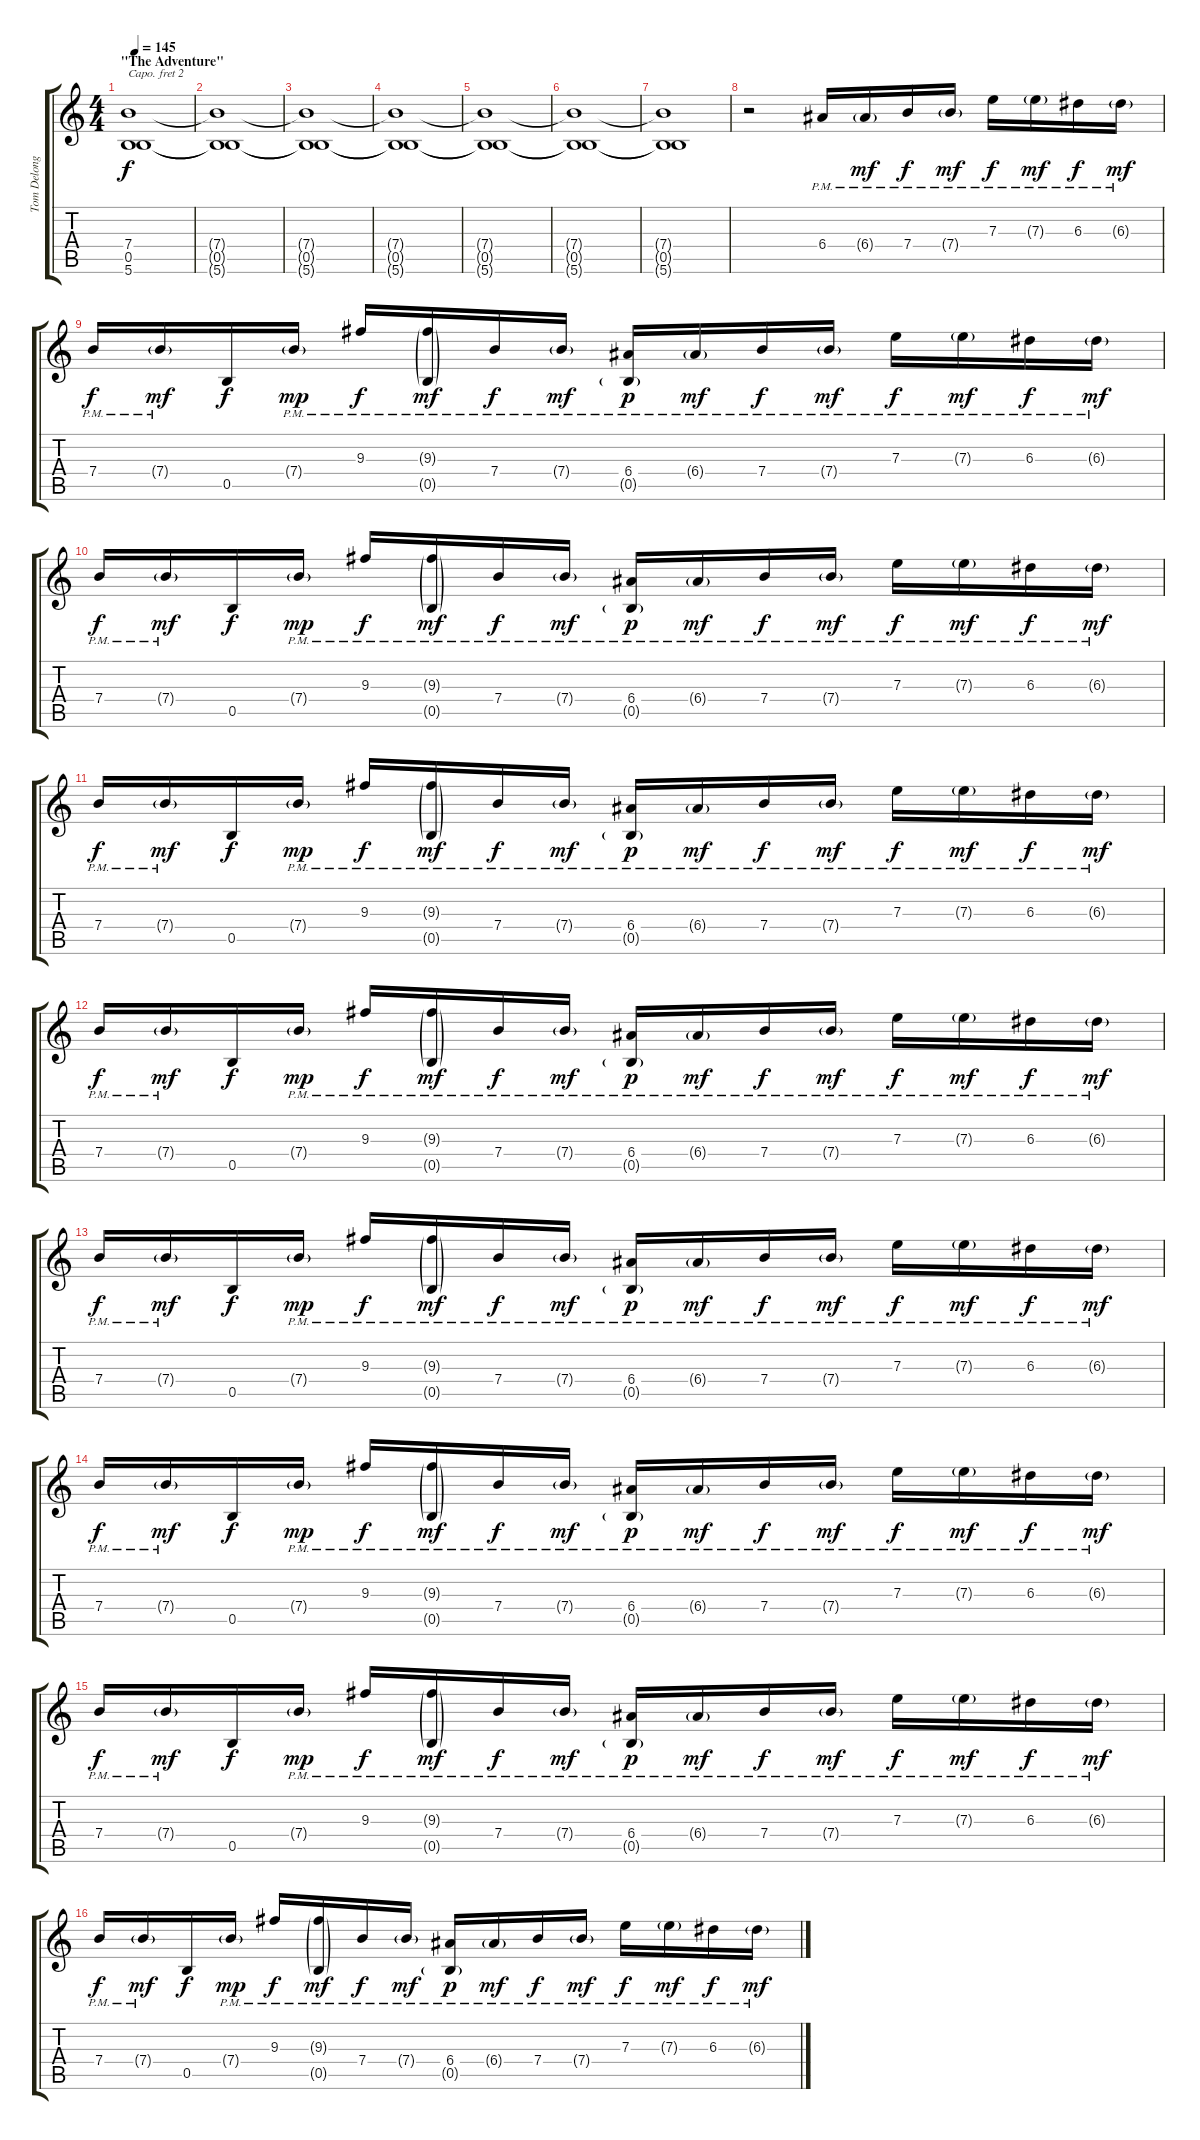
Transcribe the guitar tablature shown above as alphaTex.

\track ("Tom Delonge (Lead Guitar)" "Tom Delong") {instrument electricguitarclean}
\staff {score tabs}
\capo 2
\tuning (E4 B3 G3 D3 A2 E2) {hide}
\ts (4 4)
\section ("" "\"The Adventure\"")
\tempo 145
\clef g2
\ks c
(7.4 0.5 5.6).1{dy f instrument distortionguitar} |
(7.4{t} 0.5{t} 5.6{t}).1 |
(7.4{t} 0.5{t} 5.6{t}).1 |
(7.4{t} 0.5{t} 5.6{t}).1 |
(7.4{t} 0.5{t} 5.6{t}).1 |
(7.4{t} 0.5{t} 5.6{t}).1 |
(7.4{t} 0.5{t} 5.6{t}).1 |
r.2{instrument electricguitarmuted} 6.4{pm}.16 6.4{g pm}.16{dy mf} 7.4{pm}.16{dy f} 7.4{g pm}.16{dy mf} 7.3{pm}.16{dy f} 7.3{g pm}.16{dy mf} 6.3{pm}.16{dy f} 6.3{g pm}.16{dy mf} |
7.4{pm}.16{dy f} 7.4{g pm}.16{dy mf} 0.5.16{dy f} 7.4{g pm}.16{dy mp} 9.3{pm}.16{dy f} (9.3{g pm} 0.5{g}).16{dy mf} 7.4{pm}.16{dy f} 7.4{g pm}.16{dy mf} (6.4{pm} 0.5{g}).16{dy p} 6.4{g pm}.16{dy mf} 7.4{pm}.16{dy f} 7.4{g pm}.16{dy mf} 7.3{pm}.16{dy f} 7.3{g pm}.16{dy mf} 6.3{pm}.16{dy f} 6.3{g pm}.16{dy mf} |
7.4{pm}.16{dy f} 7.4{g pm}.16{dy mf} 0.5.16{dy f} 7.4{g pm}.16{dy mp} 9.3{pm}.16{dy f} (9.3{g pm} 0.5{g}).16{dy mf} 7.4{pm}.16{dy f} 7.4{g pm}.16{dy mf} (6.4{pm} 0.5{g}).16{dy p} 6.4{g pm}.16{dy mf} 7.4{pm}.16{dy f} 7.4{g pm}.16{dy mf} 7.3{pm}.16{dy f} 7.3{g pm}.16{dy mf} 6.3{pm}.16{dy f} 6.3{g pm}.16{dy mf} |
7.4{pm}.16{dy f} 7.4{g pm}.16{dy mf} 0.5.16{dy f} 7.4{g pm}.16{dy mp} 9.3{pm}.16{dy f} (9.3{g pm} 0.5{g}).16{dy mf} 7.4{pm}.16{dy f} 7.4{g pm}.16{dy mf} (6.4{pm} 0.5{g}).16{dy p} 6.4{g pm}.16{dy mf} 7.4{pm}.16{dy f} 7.4{g pm}.16{dy mf} 7.3{pm}.16{dy f} 7.3{g pm}.16{dy mf} 6.3{pm}.16{dy f} 6.3{g pm}.16{dy mf} |
7.4{pm}.16{dy f} 7.4{g pm}.16{dy mf} 0.5.16{dy f} 7.4{g pm}.16{dy mp} 9.3{pm}.16{dy f} (9.3{g pm} 0.5{g}).16{dy mf} 7.4{pm}.16{dy f} 7.4{g pm}.16{dy mf} (6.4{pm} 0.5{g}).16{dy p} 6.4{g pm}.16{dy mf} 7.4{pm}.16{dy f} 7.4{g pm}.16{dy mf} 7.3{pm}.16{dy f} 7.3{g pm}.16{dy mf} 6.3{pm}.16{dy f} 6.3{g pm}.16{dy mf} |
7.4{pm}.16{dy f} 7.4{g pm}.16{dy mf} 0.5.16{dy f} 7.4{g pm}.16{dy mp} 9.3{pm}.16{dy f} (9.3{g pm} 0.5{g}).16{dy mf} 7.4{pm}.16{dy f} 7.4{g pm}.16{dy mf} (6.4{pm} 0.5{g}).16{dy p} 6.4{g pm}.16{dy mf} 7.4{pm}.16{dy f} 7.4{g pm}.16{dy mf} 7.3{pm}.16{dy f} 7.3{g pm}.16{dy mf} 6.3{pm}.16{dy f} 6.3{g pm}.16{dy mf} |
7.4{pm}.16{dy f} 7.4{g pm}.16{dy mf} 0.5.16{dy f} 7.4{g pm}.16{dy mp} 9.3{pm}.16{dy f} (9.3{g pm} 0.5{g}).16{dy mf} 7.4{pm}.16{dy f} 7.4{g pm}.16{dy mf} (6.4{pm} 0.5{g}).16{dy p} 6.4{g pm}.16{dy mf} 7.4{pm}.16{dy f} 7.4{g pm}.16{dy mf} 7.3{pm}.16{dy f} 7.3{g pm}.16{dy mf} 6.3{pm}.16{dy f} 6.3{g pm}.16{dy mf} |
7.4{pm}.16{dy f} 7.4{g pm}.16{dy mf} 0.5.16{dy f} 7.4{g pm}.16{dy mp} 9.3{pm}.16{dy f} (9.3{g pm} 0.5{g}).16{dy mf} 7.4{pm}.16{dy f} 7.4{g pm}.16{dy mf} (6.4{pm} 0.5{g}).16{dy p} 6.4{g pm}.16{dy mf} 7.4{pm}.16{dy f} 7.4{g pm}.16{dy mf} 7.3{pm}.16{dy f} 7.3{g pm}.16{dy mf} 6.3{pm}.16{dy f} 6.3{g pm}.16{dy mf} |
7.4{pm}.16{dy f} 7.4{g pm}.16{dy mf} 0.5.16{dy f} 7.4{g pm}.16{dy mp} 9.3{pm}.16{dy f} (9.3{g pm} 0.5{g}).16{dy mf} 7.4{pm}.16{dy f} 7.4{g pm}.16{dy mf} (6.4{pm} 0.5{g}).16{dy p} 6.4{g pm}.16{dy mf} 7.4{pm}.16{dy f} 7.4{g pm}.16{dy mf} 7.3{pm}.16{dy f} 7.3{g pm}.16{dy mf} 6.3{pm}.16{dy f} 6.3{g pm}.16{dy mf}
